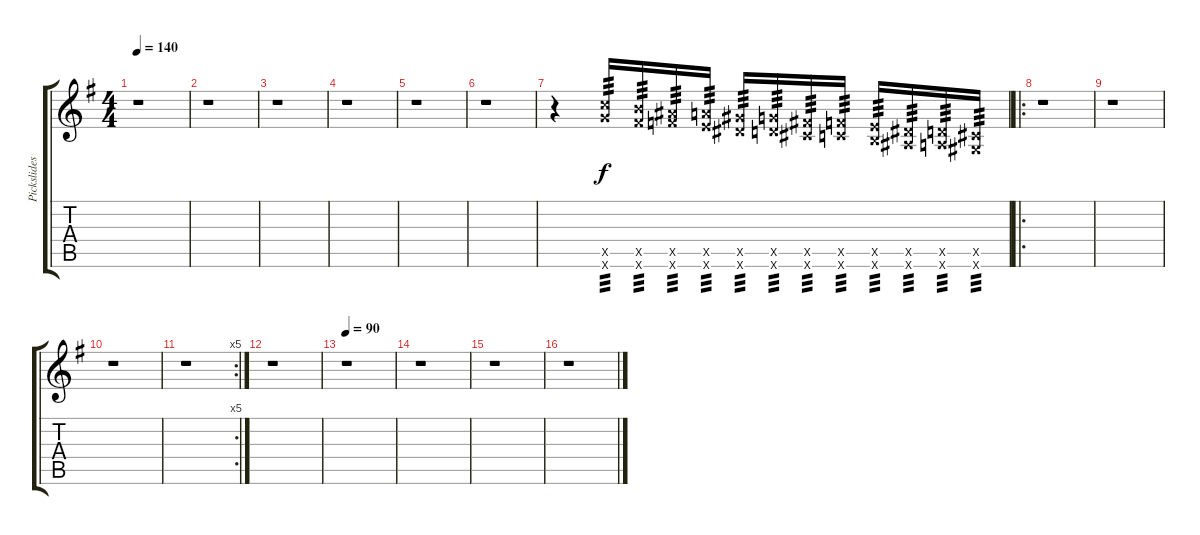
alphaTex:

\track ("Pickslides" "Pickslides") {instrument guitarfretnoise}
\staff {score tabs}
\tuning (Eb4 Bb3 Gb3 Db3 Ab2 Eb2) {hide}
\ts (4 4)
\tempo 140
\clef g2
\ks g
r.1{dy f} |
r.1 |
r.1 |
r.1 |
r.1 |
r.1 |
r.4 (28.5{x} 28.6{x}).16{tp 3} (27.5{x} 27.6{x}).16{tp 3} (26.5{x} 26.6{x}).16{tp 3} (25.5{x} 25.6{x}).16{tp 3} (24.5{x} 24.6{x}).16{tp 3} (23.5{x} 23.6{x}).16{tp 3} (22.5{x} 22.6{x}).16{tp 3} (21.5{x} 21.6{x}).16{tp 3} (20.5{x} 20.6{x}).16{tp 3} (19.5{x} 19.6{x}).16{tp 3} (18.5{x} 18.6{x}).16{tp 3} (17.5{x} 17.6{x}).16{tp 3} |
\ro
r.1 |
r.1 |
r.1 |
\rc 5
r.1 |
r.1 |
\tempo 90
r.1 |
r.1 |
r.1 |
r.1
